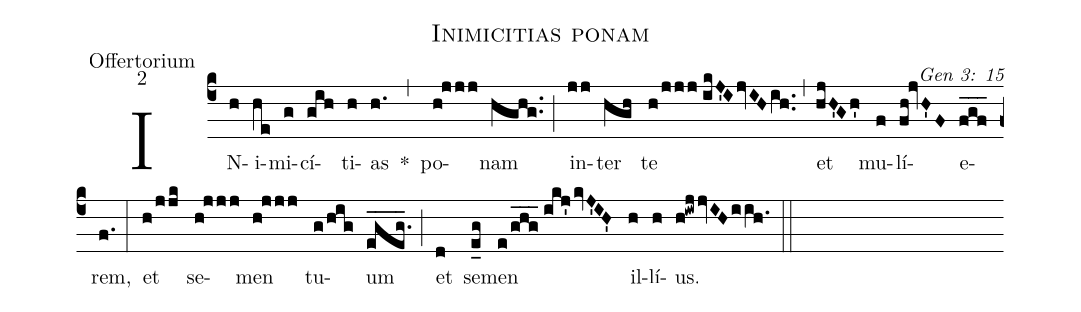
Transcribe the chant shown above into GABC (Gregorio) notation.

name: Inimicitias ponam;
office-part: Offertorium;
mode: 2;
commentary: Gen 3: 15;
%%
(c4) IN(h)i(he)mi(g)cí(gih)ti(h)as(h.) *(,) po(h!jjj)nam(hghg..) (;) in(jj)ter(hgh) te(h/jjj//ikJ'I/jvIH/ih..) (,) et(hjH'Gh') mu(f)lí(fh!jvH'F)e(fgf___)rem,(f.) (:)
et(h/jjk) se(h!jjj)men(h!jjj) tu(g/hig)um(egeg.____) (;) et(d) se(e_g)men(e/ghg___//ikj'/kvJ'IH') il(h)lí(h)us.(h!iwjjvIH/iih.) (::)
